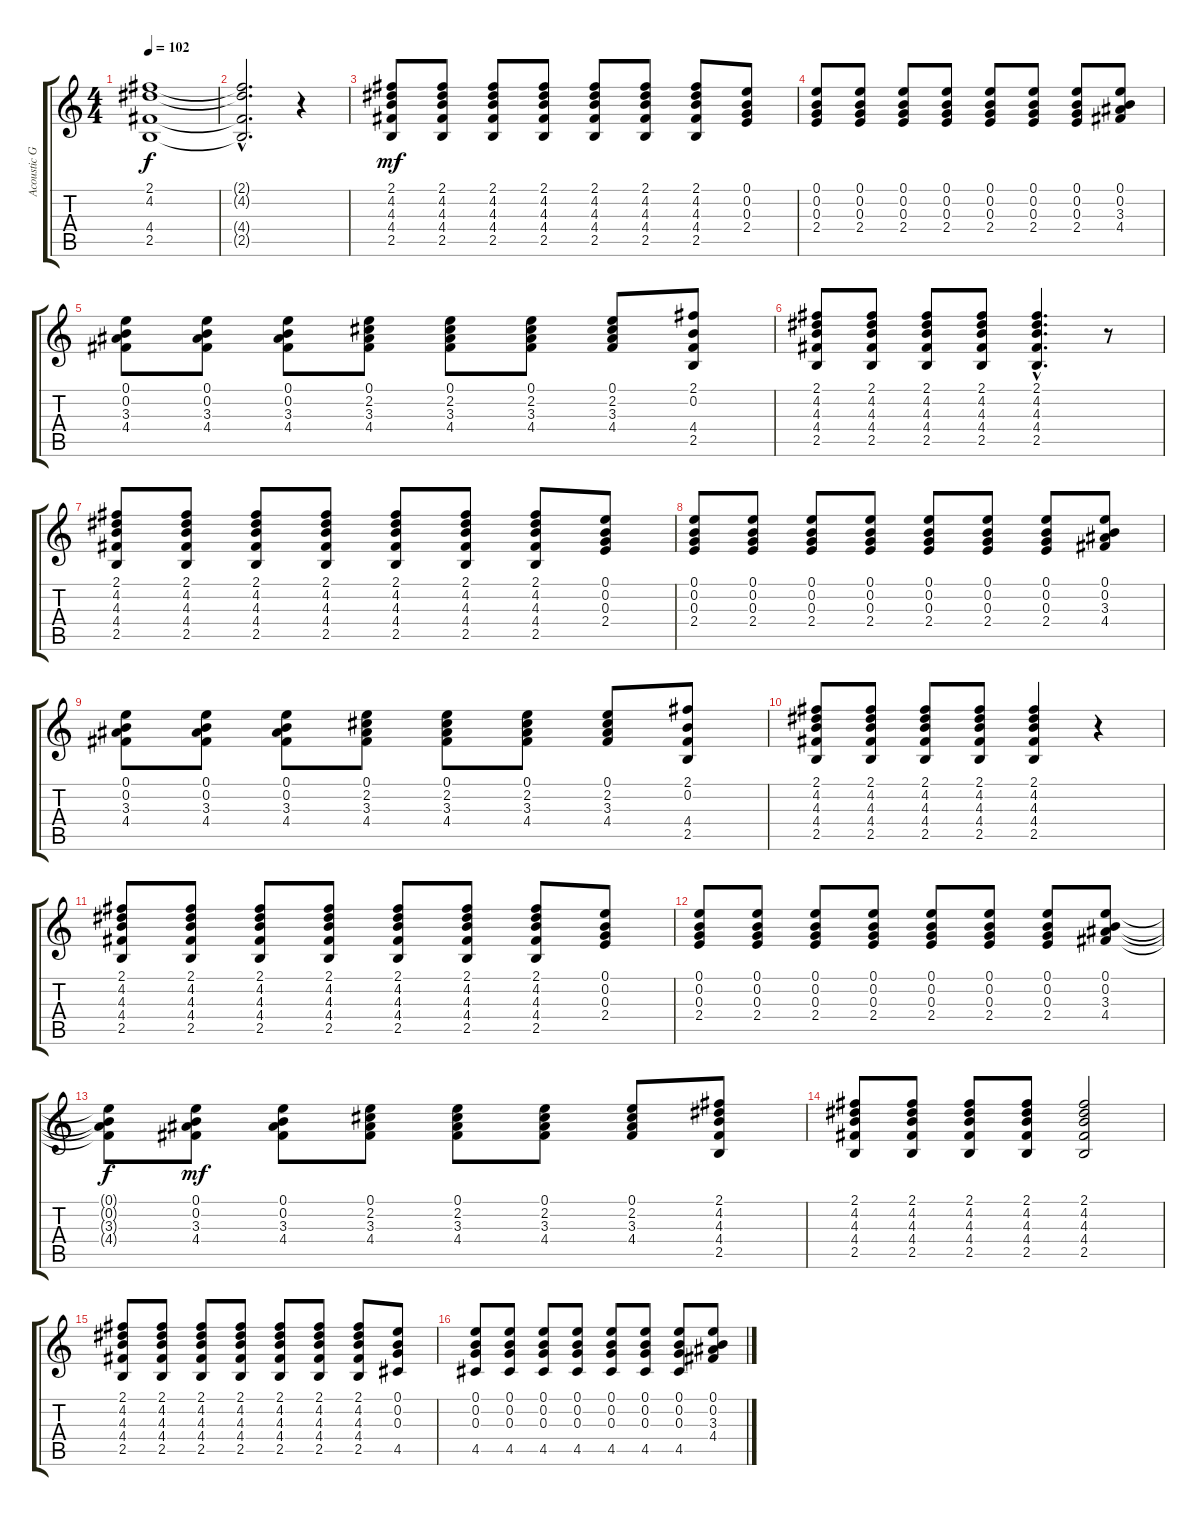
\track ("Acoustic Guitar IV" "Acoustic G") {instrument acousticguitarsteel}
\staff {score tabs}
\tuning (E4 B3 G3 D3 A2 E2) {hide}
\ts (4 4)
\tempo 102
\clef g2
\ks c
(2.1{t} 4.2{t} 4.4{t} 2.5{t}).1{dy f} |
(2.1{hac t} 4.2{hac t} 4.4{hac t} 2.5{hac t}).2{d} r.4 |
(2.1 4.2 4.3 4.4 2.5).8{dy mf} (2.1 4.2 4.3 4.4 2.5).8 (2.1 4.2 4.3 4.4 2.5).8 (2.1 4.2 4.3 4.4 2.5).8 (2.1 4.2 4.3 4.4 2.5).8 (2.1 4.2 4.3 4.4 2.5).8 (2.1 4.2 4.3 4.4 2.5).8 (0.1 0.2 0.3 2.4).8 |
(0.1 0.2 0.3 2.4).8 (0.1 0.2 0.3 2.4).8 (0.1 0.2 0.3 2.4).8 (0.1 0.2 0.3 2.4).8 (0.1 0.2 0.3 2.4).8 (0.1 0.2 0.3 2.4).8 (0.1 0.2 0.3 2.4).8 (0.1 0.2 3.3 4.4).8 |
(0.1 0.2 3.3 4.4).8 (0.1 0.2 3.3 4.4).8 (0.1 0.2 3.3 4.4).8 (0.1 2.2 3.3 4.4).8 (0.1 2.2 3.3 4.4).8 (0.1 2.2 3.3 4.4).8 (0.1 2.2 3.3 4.4).8 (2.1 0.2 4.4 2.5).8 |
(2.1 4.2 4.3 4.4 2.5).8 (2.1 4.2 4.3 4.4 2.5).8 (2.1 4.2 4.3 4.4 2.5).8 (2.1 4.2 4.3 4.4 2.5).8 (2.1{hac} 4.2{hac} 4.3{hac} 4.4{hac} 2.5{hac}).4{d} r.8 |
(2.1 4.2 4.3 4.4 2.5).8 (2.1 4.2 4.3 4.4 2.5).8 (2.1 4.2 4.3 4.4 2.5).8 (2.1 4.2 4.3 4.4 2.5).8 (2.1 4.2 4.3 4.4 2.5).8 (2.1 4.2 4.3 4.4 2.5).8 (2.1 4.2 4.3 4.4 2.5).8 (0.1 0.2 0.3 2.4).8 |
(0.1 0.2 0.3 2.4).8 (0.1 0.2 0.3 2.4).8 (0.1 0.2 0.3 2.4).8 (0.1 0.2 0.3 2.4).8 (0.1 0.2 0.3 2.4).8 (0.1 0.2 0.3 2.4).8 (0.1 0.2 0.3 2.4).8 (0.1 0.2 3.3 4.4).8 |
(0.1 0.2 3.3 4.4).8 (0.1 0.2 3.3 4.4).8 (0.1 0.2 3.3 4.4).8 (0.1 2.2 3.3 4.4).8 (0.1 2.2 3.3 4.4).8 (0.1 2.2 3.3 4.4).8 (0.1 2.2 3.3 4.4).8 (2.1 0.2 4.4 2.5).8 |
(2.1 4.2 4.3 4.4 2.5).8 (2.1 4.2 4.3 4.4 2.5).8 (2.1 4.2 4.3 4.4 2.5).8 (2.1 4.2 4.3 4.4 2.5).8 (2.1 4.2 4.3 4.4 2.5).4 r.4 |
(2.1 4.2 4.3 4.4 2.5).8 (2.1 4.2 4.3 4.4 2.5).8 (2.1 4.2 4.3 4.4 2.5).8 (2.1 4.2 4.3 4.4 2.5).8 (2.1 4.2 4.3 4.4 2.5).8 (2.1 4.2 4.3 4.4 2.5).8 (2.1 4.2 4.3 4.4 2.5).8 (0.1 0.2 0.3 2.4).8 |
(0.1 0.2 0.3 2.4).8 (0.1 0.2 0.3 2.4).8 (0.1 0.2 0.3 2.4).8 (0.1 0.2 0.3 2.4).8 (0.1 0.2 0.3 2.4).8 (0.1 0.2 0.3 2.4).8 (0.1 0.2 0.3 2.4).8 (0.1 0.2 3.3 4.4).8 |
(0.1{t} 0.2{t} 3.3{t} 4.4{t}).8{dy f} (0.1 0.2 3.3 4.4).8{dy mf} (0.1 0.2 3.3 4.4).8 (0.1 2.2 3.3 4.4).8 (0.1 2.2 3.3 4.4).8 (0.1 2.2 3.3 4.4).8 (0.1 2.2 3.3 4.4).8 (2.1 4.2 4.3 4.4 2.5).8 |
(2.1 4.2 4.3 4.4 2.5).8 (2.1 4.2 4.3 4.4 2.5).8 (2.1 4.2 4.3 4.4 2.5).8 (2.1 4.2 4.3 4.4 2.5).8 (2.1 4.2 4.3 4.4 2.5).2 |
(2.1 4.2 4.3 4.4 2.5).8 (2.1 4.2 4.3 4.4 2.5).8 (2.1 4.2 4.3 4.4 2.5).8 (2.1 4.2 4.3 4.4 2.5).8 (2.1 4.2 4.3 4.4 2.5).8 (2.1 4.2 4.3 4.4 2.5).8 (2.1 4.2 4.3 4.4 2.5).8 (0.1 0.2 0.3 4.5).8 |
(0.1 0.2 0.3 4.5).8 (0.1 0.2 0.3 4.5).8 (0.1 0.2 0.3 4.5).8 (0.1 0.2 0.3 4.5).8 (0.1 0.2 0.3 4.5).8 (0.1 0.2 0.3 4.5).8 (0.1 0.2 0.3 4.5).8 (0.1 0.2 3.3 4.4).8
